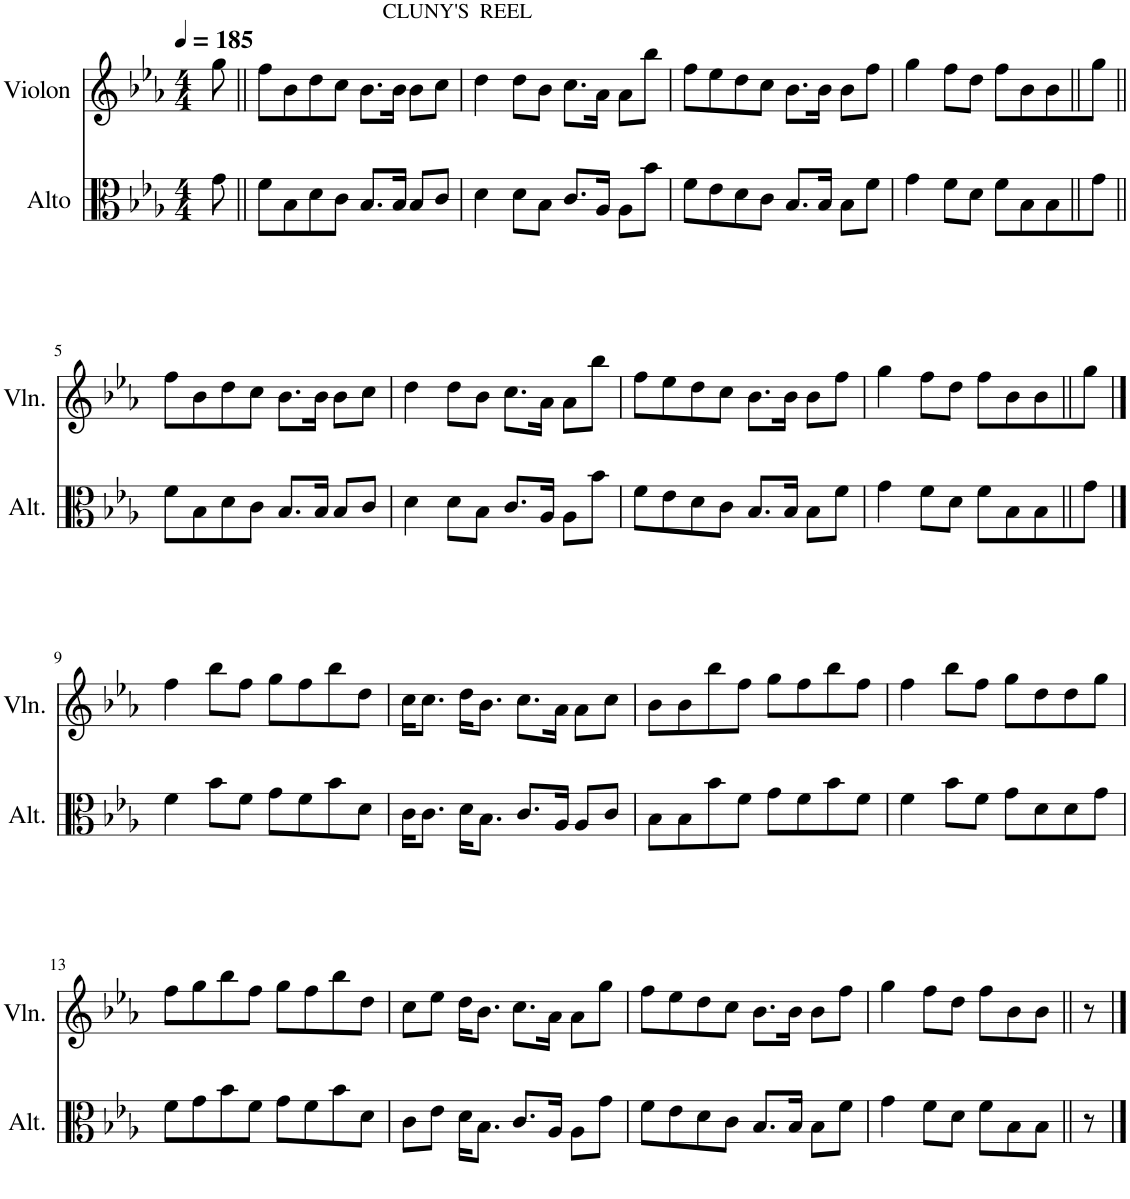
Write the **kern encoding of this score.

**kern	**kern
*part2	*part1
*staff2	*staff1
*I"Alto	*I"Violon
*I'Alt.	*I'Vln.
*clefC3	*clefG2
*k[b-e-a-]	*k[b-e-a-]
*M4/4	*M4/4
*MM185	*MM185
=	=
8g\	8gg\
=1||	=1||
!	!LO:TX:a:t=CLUNY'S  REEL
8f\L	8ff\L
8B-\	8b-\
8d\	8dd\
8c\J	8cc\J
8.B-/L	8.b-\L
16B-/Jk	16b-\Jk
8B-/L	8b-\L
8c/J	8cc\J
=2	=2
4d\	4dd\
8d\L	8dd\L
8B-\J	8b-\J
8.c/L	8.cc\L
16A-/Jk	16a-\Jk
8A-\L	8a-\L
8b-\J	8bb-\J
=3	=3
8f\L	8ff\L
8e-\	8ee-\
8d\	8dd\
8c\J	8cc\J
8.B-/L	8.b-\L
16B-/Jk	16b-\Jk
8B-\L	8b-\L
8f\J	8ff\J
=4	=4
4g\	4gg\
8f\L	8ff\L
8d\J	8dd\J
8f\L	8ff\L
8B-\	8b-\
8B-\	8b-\
8g\J	8gg\J
!!LO:LB:g=z
=5||	=5||
8f\L	8ff\L
8B-\	8b-\
8d\	8dd\
8c\J	8cc\J
8.B-/L	8.b-\L
16B-/Jk	16b-\Jk
8B-/L	8b-\L
8c/J	8cc\J
=6	=6
4d\	4dd\
8d\L	8dd\L
8B-\J	8b-\J
8.c/L	8.cc\L
16A-/Jk	16a-\Jk
8A-\L	8a-\L
8b-\J	8bb-\J
=7	=7
8f\L	8ff\L
8e-\	8ee-\
8d\	8dd\
8c\J	8cc\J
8.B-/L	8.b-\L
16B-/Jk	16b-\Jk
8B-\L	8b-\L
8f\J	8ff\J
=8	=8
4g\	4gg\
8f\L	8ff\L
8d\J	8dd\J
8f\L	8ff\L
8B-\	8b-\
8B-\	8b-\
8g\J	8gg\J
!!LO:LB:g=z
==9	==9
4f\	4ff\
8b-\L	8bb-\L
8f\J	8ff\J
8g\L	8gg\L
8f\	8ff\
8b-\	8bb-\
8d\J	8dd\J
=10	=10
16c\KL	16cc\KL
8.c\J	8.cc\J
16d\KL	16dd\KL
8.B-\J	8.b-\J
8.c/L	8.cc\L
16A-/Jk	16a-\Jk
8A-/L	8a-\L
8c/J	8cc\J
=11	=11
8B-\L	8b-\L
8B-\	8b-\
8b-\	8bb-\
8f\J	8ff\J
8g\L	8gg\L
8f\	8ff\
8b-\	8bb-\
8f\J	8ff\J
=12	=12
4f\	4ff\
8b-\L	8bb-\L
8f\J	8ff\J
8g\L	8gg\L
8d\	8dd\
8d\	8dd\
8g\J	8gg\J
!!LO:LB:g=z
=13	=13
8f\L	8ff\L
8g\	8gg\
8b-\	8bb-\
8f\J	8ff\J
8g\L	8gg\L
8f\	8ff\
8b-\	8bb-\
8d\J	8dd\J
=14	=14
8c\L	8cc\L
8e-\J	8ee-\J
16d\KL	16dd\KL
8.B-\J	8.b-\J
8.c/L	8.cc\L
16A-/Jk	16a-\Jk
8A-\L	8a-\L
8g\J	8gg\J
=15	=15
8f\L	8ff\L
8e-\	8ee-\
8d\	8dd\
8c\J	8cc\J
8.B-/L	8.b-\L
16B-/Jk	16b-\Jk
8B-\L	8b-\L
8f\J	8ff\J
=16	=16
4g\	4gg\
8f\L	8ff\L
8d\J	8dd\J
8f\L	8ff\L
8B-\	8b-\
8B-\J	8b-\J
8r	8r
==	==
*-	*-
